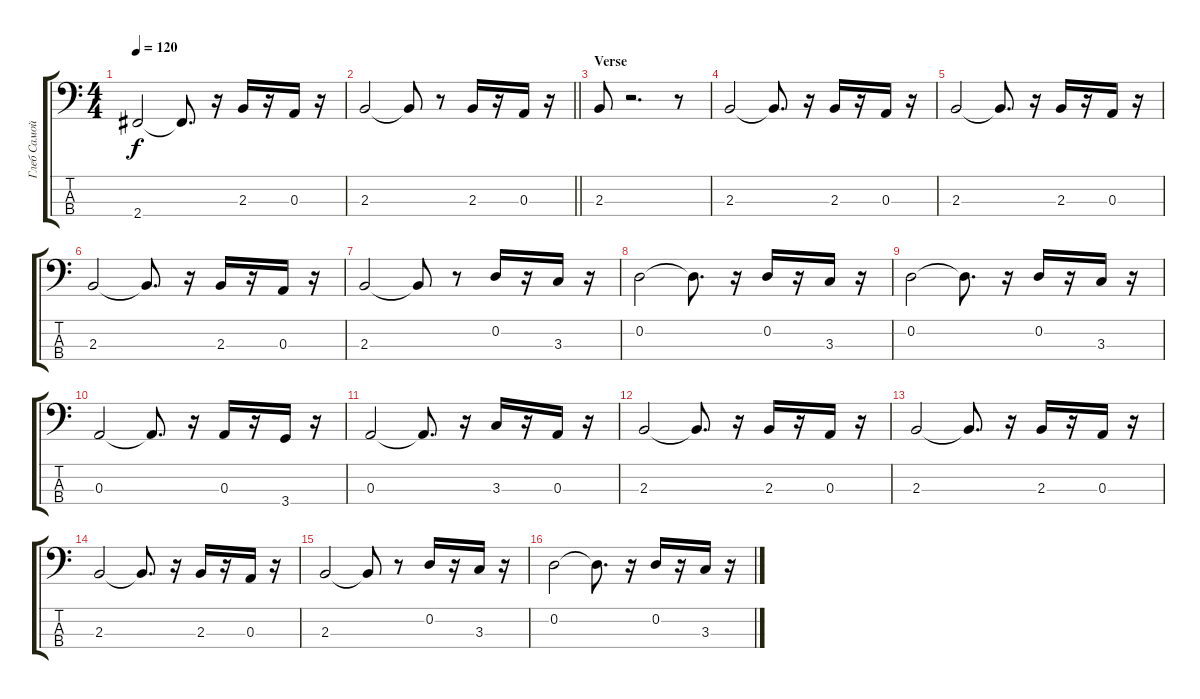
\track ("Глеб Самойлов" "Глеб Самой") {instrument slapbass2}
\staff {score tabs}
\tuning (G2 D2 A1 E1) {hide}
\ts (4 4)
\tempo 120
\clef f4
\ks c
2.4.2{dy f} 2.4{t}.8{d} r.16 2.3.16 r.16 0.3.16 r.16 |
\barLineRight lightlight
2.3.2 2.3{t}.8 r.8 2.3.16 r.16 0.3.16 r.16 |
\section ("" "Verse ")
2.3.8 r.2{d} r.8 |
2.3.2 2.3{t}.8{d} r.16 2.3.16 r.16 0.3.16 r.16 |
2.3.2 2.3{t}.8{d} r.16 2.3.16 r.16 0.3.16 r.16 |
2.3.2 2.3{t}.8{d} r.16 2.3.16 r.16 0.3.16 r.16 |
2.3.2 2.3{t}.8 r.8 0.2.16 r.16 3.3.16 r.16 |
0.2.2 0.2{t}.8{d} r.16 0.2.16 r.16 3.3.16 r.16 |
0.2.2 0.2{t}.8{d} r.16 0.2.16 r.16 3.3.16 r.16 |
0.3.2 0.3{t}.8{d} r.16 0.3.16 r.16 3.4.16 r.16 |
0.3.2 0.3{t}.8{d} r.16 3.3.16 r.16 0.3.16 r.16 |
2.3.2 2.3{t}.8{d} r.16 2.3.16 r.16 0.3.16 r.16 |
2.3.2 2.3{t}.8{d} r.16 2.3.16 r.16 0.3.16 r.16 |
2.3.2 2.3{t}.8{d} r.16 2.3.16 r.16 0.3.16 r.16 |
2.3.2 2.3{t}.8 r.8 0.2.16 r.16 3.3.16 r.16 |
0.2.2 0.2{t}.8{d} r.16 0.2.16 r.16 3.3.16 r.16
